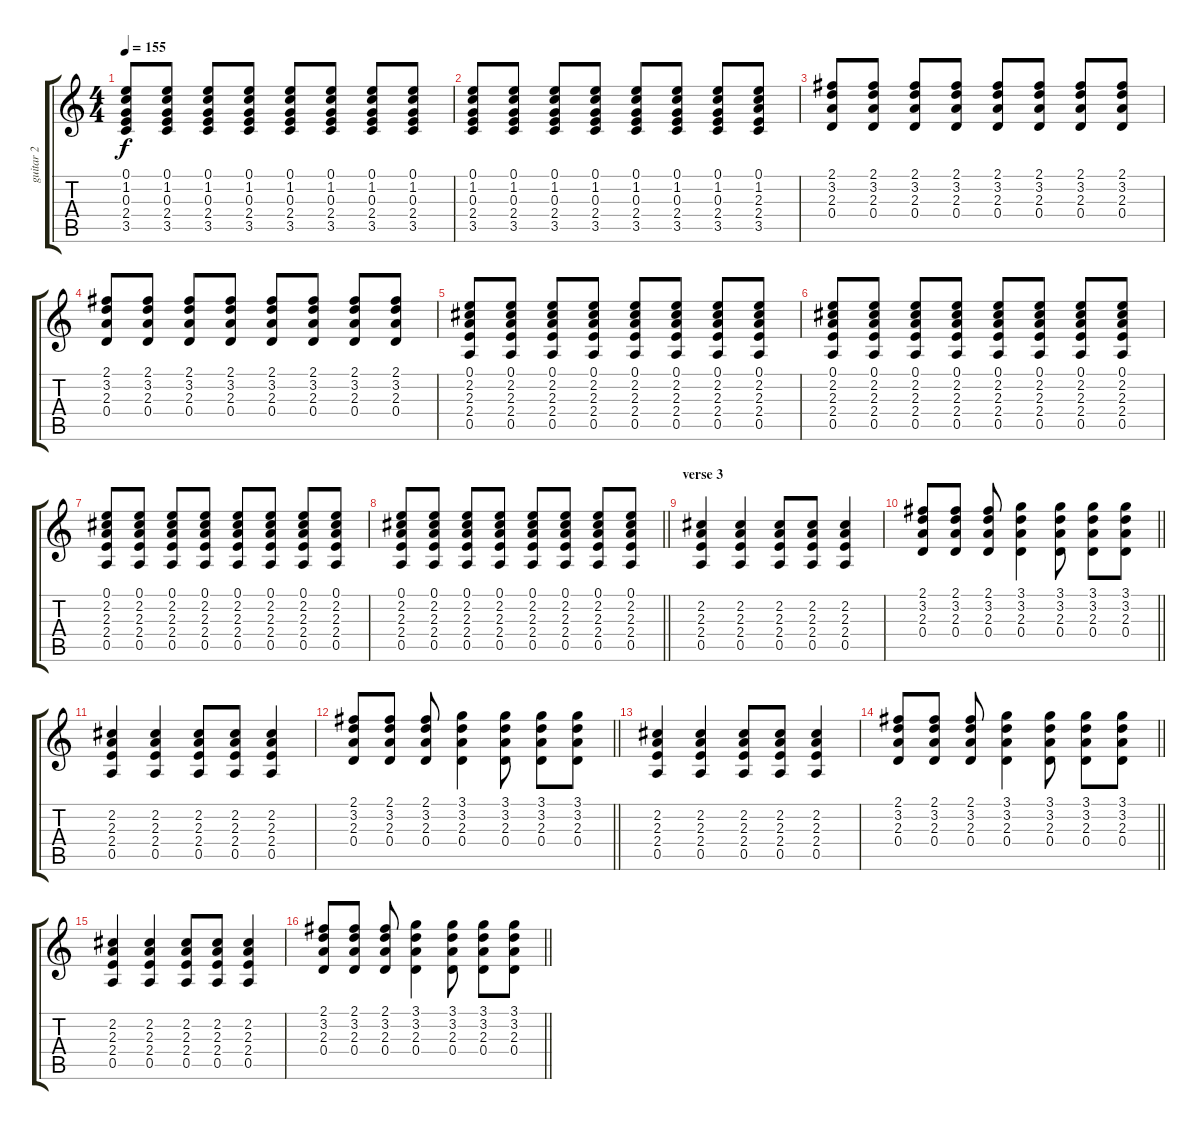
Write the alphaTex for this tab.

\track ("guitar 2" "guitar 2") {instrument electricguitarjazz}
\staff {score tabs}
\tuning (E4 B3 G3 D3 A2 E2) {hide}
\ts (4 4)
\tempo 155
\clef g2
\ks c
(0.1 1.2 0.3 2.4 3.5).8{dy f} (0.1 1.2 0.3 2.4 3.5).8 (0.1 1.2 0.3 2.4 3.5).8 (0.1 1.2 0.3 2.4 3.5).8 (0.1 1.2 0.3 2.4 3.5).8 (0.1 1.2 0.3 2.4 3.5).8 (0.1 1.2 0.3 2.4 3.5).8 (0.1 1.2 0.3 2.4 3.5).8 |
(0.1 1.2 0.3 2.4 3.5).8 (0.1 1.2 0.3 2.4 3.5).8 (0.1 1.2 0.3 2.4 3.5).8 (0.1 1.2 0.3 2.4 3.5).8 (0.1 1.2 0.3 2.4 3.5).8 (0.1 1.2 0.3 2.4 3.5).8 (0.1 1.2 0.3 2.4 3.5).8 (0.1 1.2 2.3 2.4 3.5).8 |
(2.1 3.2 2.3 0.4).8 (2.1 3.2 2.3 0.4).8 (2.1 3.2 2.3 0.4).8 (2.1 3.2 2.3 0.4).8 (2.1 3.2 2.3 0.4).8 (2.1 3.2 2.3 0.4).8 (2.1 3.2 2.3 0.4).8 (2.1 3.2 2.3 0.4).8 |
(2.1 3.2 2.3 0.4).8 (2.1 3.2 2.3 0.4).8 (2.1 3.2 2.3 0.4).8 (2.1 3.2 2.3 0.4).8 (2.1 3.2 2.3 0.4).8 (2.1 3.2 2.3 0.4).8 (2.1 3.2 2.3 0.4).8 (2.1 3.2 2.3 0.4).8 |
(0.1 2.2 2.3 2.4 0.5).8 (0.1 2.2 2.3 2.4 0.5).8 (0.1 2.2 2.3 2.4 0.5).8 (0.1 2.2 2.3 2.4 0.5).8 (0.1 2.2 2.3 2.4 0.5).8 (0.1 2.2 2.3 2.4 0.5).8 (0.1 2.2 2.3 2.4 0.5).8 (0.1 2.2 2.3 2.4 0.5).8 |
(0.1 2.2 2.3 2.4 0.5).8 (0.1 2.2 2.3 2.4 0.5).8 (0.1 2.2 2.3 2.4 0.5).8 (0.1 2.2 2.3 2.4 0.5).8 (0.1 2.2 2.3 2.4 0.5).8 (0.1 2.2 2.3 2.4 0.5).8 (0.1 2.2 2.3 2.4 0.5).8 (0.1 2.2 2.3 2.4 0.5).8 |
(0.1 2.2 2.3 2.4 0.5).8 (0.1 2.2 2.3 2.4 0.5).8 (0.1 2.2 2.3 2.4 0.5).8 (0.1 2.2 2.3 2.4 0.5).8 (0.1 2.2 2.3 2.4 0.5).8 (0.1 2.2 2.3 2.4 0.5).8 (0.1 2.2 2.3 2.4 0.5).8 (0.1 2.2 2.3 2.4 0.5).8 |
\barLineRight lightlight
(0.1 2.2 2.3 2.4 0.5).8 (0.1 2.2 2.3 2.4 0.5).8 (0.1 2.2 2.3 2.4 0.5).8 (0.1 2.2 2.3 2.4 0.5).8 (0.1 2.2 2.3 2.4 0.5).8 (0.1 2.2 2.3 2.4 0.5).8 (0.1 2.2 2.3 2.4 0.5).8 (0.1 2.2 2.3 2.4 0.5).8 |
\section ("" "verse 3")
(2.2 2.3 2.4 0.5).4 (2.2 2.3 2.4 0.5).4 (2.2 2.3 2.4 0.5).8 (2.2 2.3 2.4 0.5).8 (2.2 2.3 2.4 0.5).4 |
\barLineRight lightlight
(2.1 3.2 2.3 0.4).8 (2.1 3.2 2.3 0.4).8 (2.1 3.2 2.3 0.4).8 (3.1 3.2 2.3 0.4).4 (3.1 3.2 2.3 0.4).8 (3.1 3.2 2.3 0.4).8 (3.1 3.2 2.3 0.4).8 |
(2.2 2.3 2.4 0.5).4 (2.2 2.3 2.4 0.5).4 (2.2 2.3 2.4 0.5).8 (2.2 2.3 2.4 0.5).8 (2.2 2.3 2.4 0.5).4 |
\barLineRight lightlight
(2.1 3.2 2.3 0.4).8 (2.1 3.2 2.3 0.4).8 (2.1 3.2 2.3 0.4).8 (3.1 3.2 2.3 0.4).4 (3.1 3.2 2.3 0.4).8 (3.1 3.2 2.3 0.4).8 (3.1 3.2 2.3 0.4).8 |
(2.2 2.3 2.4 0.5).4 (2.2 2.3 2.4 0.5).4 (2.2 2.3 2.4 0.5).8 (2.2 2.3 2.4 0.5).8 (2.2 2.3 2.4 0.5).4 |
\barLineRight lightlight
(2.1 3.2 2.3 0.4).8 (2.1 3.2 2.3 0.4).8 (2.1 3.2 2.3 0.4).8 (3.1 3.2 2.3 0.4).4 (3.1 3.2 2.3 0.4).8 (3.1 3.2 2.3 0.4).8 (3.1 3.2 2.3 0.4).8 |
(2.2 2.3 2.4 0.5).4 (2.2 2.3 2.4 0.5).4 (2.2 2.3 2.4 0.5).8 (2.2 2.3 2.4 0.5).8 (2.2 2.3 2.4 0.5).4 |
\barLineRight lightlight
(2.1 3.2 2.3 0.4).8 (2.1 3.2 2.3 0.4).8 (2.1 3.2 2.3 0.4).8 (3.1 3.2 2.3 0.4).4 (3.1 3.2 2.3 0.4).8 (3.1 3.2 2.3 0.4).8 (3.1 3.2 2.3 0.4).8
